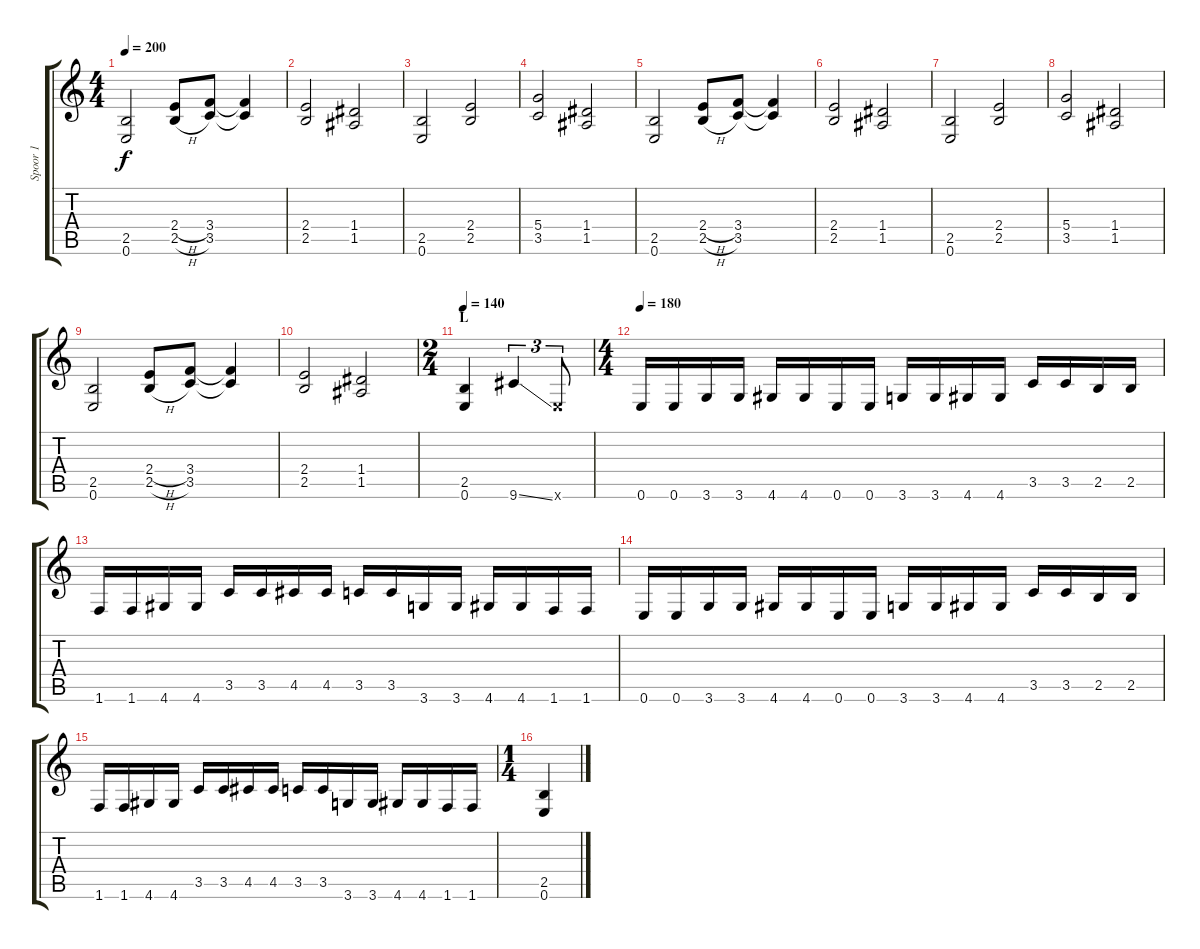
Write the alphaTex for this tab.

\track ("Spoor 1" "Spoor 1") {instrument overdrivenguitar}
\staff {score tabs}
\tuning (E4 B3 G3 D3 A2 E2) {hide}
\ts (4 4)
\tempo 200
\clef g2
\ks c
(2.5 0.6).2{dy f} (2.4{h} 2.5{h}).8 (3.4 3.5).8 (3.4{t} 3.5{t}).4 |
(2.4 2.5).2 (1.4 1.5).2 |
(2.5 0.6).2 (2.4 2.5).2 |
(5.4 3.5).2 (1.4 1.5).2 |
(2.5 0.6).2 (2.4{h} 2.5{h}).8 (3.4 3.5).8 (3.4{t} 3.5{t}).4 |
(2.4 2.5).2 (1.4 1.5).2 |
(2.5 0.6).2 (2.4 2.5).2 |
(5.4 3.5).2 (1.4 1.5).2 |
(2.5 0.6).2 (2.4{h} 2.5{h}).8 (3.4 3.5).8 (3.4{t} 3.5{t}).4 |
(2.4 2.5).2 (1.4 1.5).2 |
\ts (2 4)
\section ("" "L")
\tempo 140
(2.5 0.6).4 9.6{ss}.4{tu (3 2)} 0.6{x}.8{tu (3 2)} |
\ts (4 4)
\tempo 180
0.6.16 0.6.16 3.6.16 3.6.16 4.6.16 4.6.16 0.6.16 0.6.16 3.6.16 3.6.16 4.6.16 4.6.16 3.5.16 3.5.16 2.5.16 2.5.16 |
1.6.16 1.6.16 4.6.16 4.6.16 3.5.16 3.5.16 4.5.16 4.5.16 3.5.16 3.5.16 3.6.16 3.6.16 4.6.16 4.6.16 1.6.16 1.6.16 |
0.6.16 0.6.16 3.6.16 3.6.16 4.6.16 4.6.16 0.6.16 0.6.16 3.6.16 3.6.16 4.6.16 4.6.16 3.5.16 3.5.16 2.5.16 2.5.16 |
1.6.16 1.6.16 4.6.16 4.6.16 3.5.16 3.5.16 4.5.16 4.5.16 3.5.16 3.5.16 3.6.16 3.6.16 4.6.16 4.6.16 1.6.16 1.6.16 |
\ts (1 4)
(2.5 0.6).4
